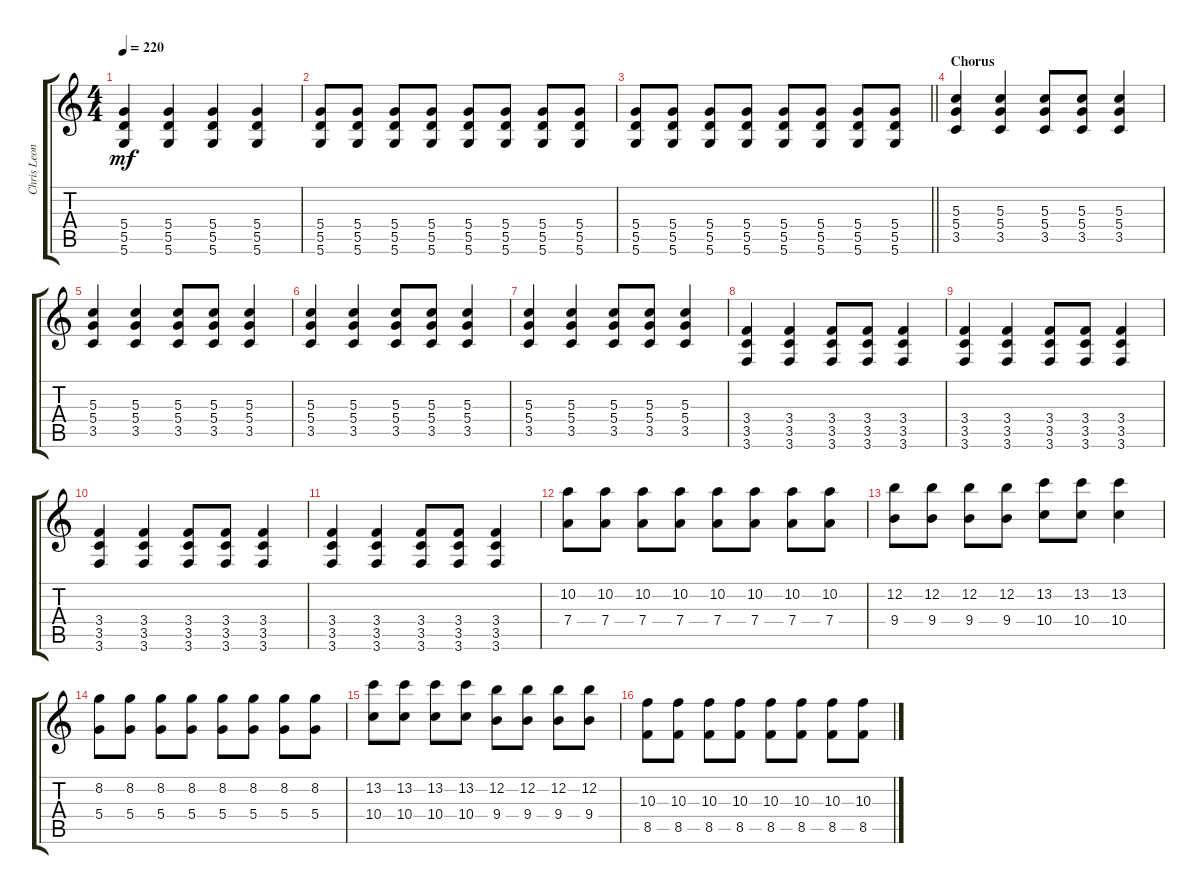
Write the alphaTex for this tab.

\track ("Chris Leonard" "Chris Leon") {instrument overdrivenguitar}
\staff {score tabs}
\tuning (E4 B3 G3 D3 A2 D2) {hide}
\ts (4 4)
\tempo 220
\clef g2
\ks c
(5.4 5.5 5.6).4{dy mf} (5.4 5.5 5.6).4 (5.4 5.5 5.6).4 (5.4 5.5 5.6).4 |
(5.4 5.5 5.6).8 (5.4 5.5 5.6).8 (5.4 5.5 5.6).8 (5.4 5.5 5.6).8 (5.4 5.5 5.6).8 (5.4 5.5 5.6).8 (5.4 5.5 5.6).8 (5.4 5.5 5.6).8 |
\barLineRight lightlight
(5.4 5.5 5.6).8 (5.4 5.5 5.6).8 (5.4 5.5 5.6).8 (5.4 5.5 5.6).8 (5.4 5.5 5.6).8 (5.4 5.5 5.6).8 (5.4 5.5 5.6).8 (5.4 5.5 5.6).8 |
\section ("" "Chorus")
(5.3 5.4 3.5).4 (5.3 5.4 3.5).4 (5.3 5.4 3.5).8 (5.3 5.4 3.5).8 (5.3 5.4 3.5).4 |
(5.3 5.4 3.5).4 (5.3 5.4 3.5).4 (5.3 5.4 3.5).8 (5.3 5.4 3.5).8 (5.3 5.4 3.5).4 |
(5.3 5.4 3.5).4 (5.3 5.4 3.5).4 (5.3 5.4 3.5).8 (5.3 5.4 3.5).8 (5.3 5.4 3.5).4 |
(5.3 5.4 3.5).4 (5.3 5.4 3.5).4 (5.3 5.4 3.5).8 (5.3 5.4 3.5).8 (5.3 5.4 3.5).4 |
(3.4 3.5 3.6).4 (3.4 3.5 3.6).4 (3.4 3.5 3.6).8 (3.4 3.5 3.6).8 (3.4 3.5 3.6).4 |
(3.4 3.5 3.6).4 (3.4 3.5 3.6).4 (3.4 3.5 3.6).8 (3.4 3.5 3.6).8 (3.4 3.5 3.6).4 |
(3.4 3.5 3.6).4 (3.4 3.5 3.6).4 (3.4 3.5 3.6).8 (3.4 3.5 3.6).8 (3.4 3.5 3.6).4 |
(3.4 3.5 3.6).4 (3.4 3.5 3.6).4 (3.4 3.5 3.6).8 (3.4 3.5 3.6).8 (3.4 3.5 3.6).4 |
(10.2 7.4).8 (10.2 7.4).8 (10.2 7.4).8 (10.2 7.4).8 (10.2 7.4).8 (10.2 7.4).8 (10.2 7.4).8 (10.2 7.4).8 |
(12.2 9.4).8 (12.2 9.4).8 (12.2 9.4).8 (12.2 9.4).8 (13.2 10.4).8 (13.2 10.4).8 (13.2 10.4).4 |
(8.2 5.4).8 (8.2 5.4).8 (8.2 5.4).8 (8.2 5.4).8 (8.2 5.4).8 (8.2 5.4).8 (8.2 5.4).8 (8.2 5.4).8 |
(13.2 10.4).8 (13.2 10.4).8 (13.2 10.4).8 (13.2 10.4).8 (12.2 9.4).8 (12.2 9.4).8 (12.2 9.4).8 (12.2 9.4).8 |
(10.3 8.5).8 (10.3 8.5).8 (10.3 8.5).8 (10.3 8.5).8 (10.3 8.5).8 (10.3 8.5).8 (10.3 8.5).8 (10.3 8.5).8
